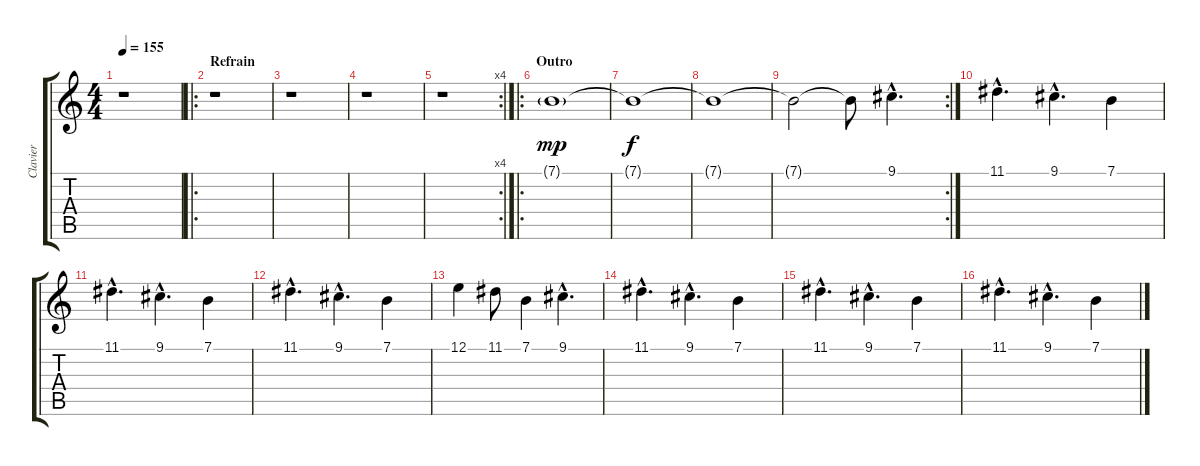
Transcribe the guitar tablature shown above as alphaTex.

\track ("Clavier" "Clavier") {instrument lead2sawtooth}
\staff {score tabs}
\tuning (E4 B3 G3 D3 A2 E2) {hide}
\ts (4 4)
\tempo 155
\clef g2
\ks c
r.1{dy mp} |
\ro
\section ("" "Refrain")
r.1 |
r.1 |
r.1 |
\rc 4
r.1 |
\ro
\section ("" "Outro")
7.1{g}.1 |
7.1{t}.1{dy f} |
7.1{t}.1 |
\rc 2
7.1{t}.2 7.1{t}.8 9.1{hac}.4{d} |
11.1{hac}.4{d} 9.1{hac}.4{d} 7.1.4 |
11.1{hac}.4{d} 9.1{hac}.4{d} 7.1.4 |
11.1{hac}.4{d} 9.1{hac}.4{d} 7.1.4 |
12.1.4 11.1.8 7.1.4 9.1{hac}.4{d} |
11.1{hac}.4{d} 9.1{hac}.4{d} 7.1.4 |
11.1{hac}.4{d} 9.1{hac}.4{d} 7.1.4 |
11.1{hac}.4{d} 9.1{hac}.4{d} 7.1.4
